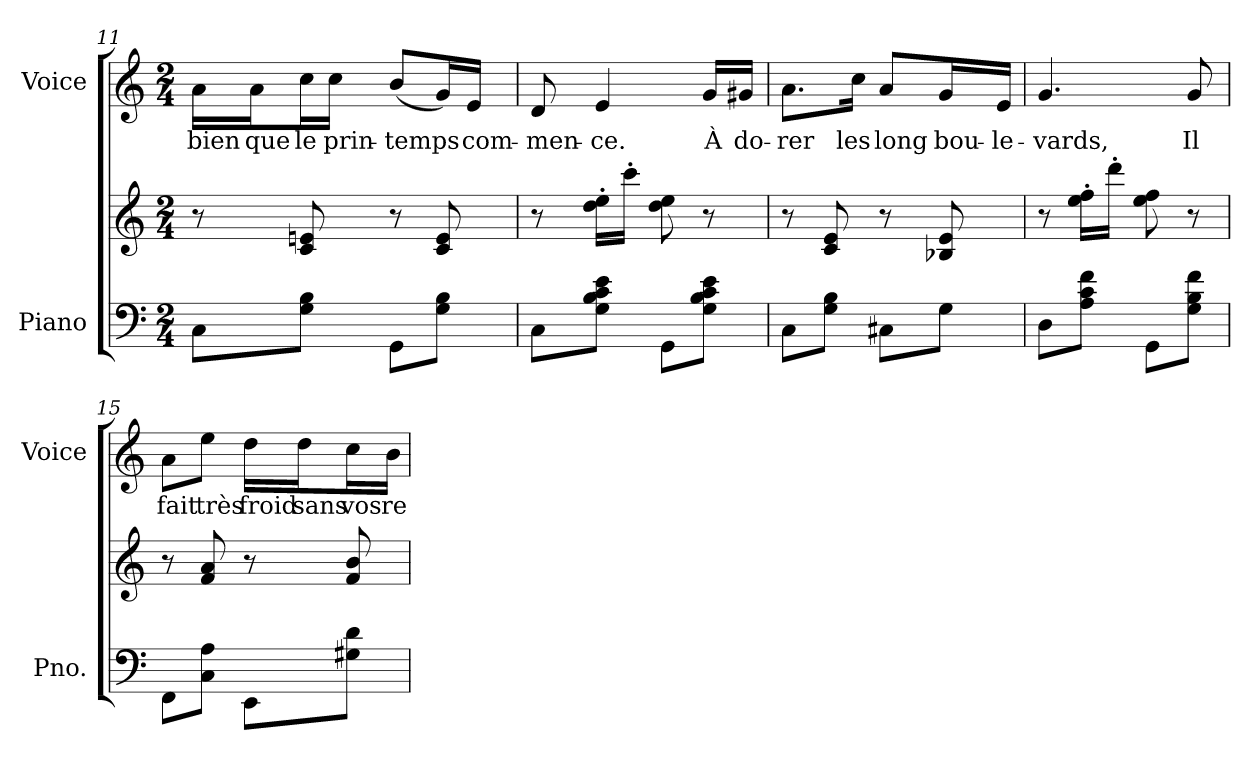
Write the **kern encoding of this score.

**kern	**kern	**kern	**text
*part2	*part2	*part1	*part1
*staff3	*staff2	*staff1	*staff1
*I"Piano	*	*I"Voice	*
*I'Pno.	*	*I'Voice	*
*clefF4	*clefG2	*clefG2	*
*k[]	*k[]	*k[]	*
*C:	*C:	*C:	*
*M2/4	*M2/4	*M2/4	*
=11	=11	=11	=11
!	!	!	!LO:LY:b:color=#000000
8Ci\L	8r	16ai\LL	bien
!	!	!	!LO:LY:b:color=#000000
.	.	16ai\J	que
!	!	!	!LO:LY:b:color=#000000
8Gi\ 8BiJ	8ci/ 8eni	16cci\L	le
!	!	!	!LO:LY:b:color=#000000
.	.	16cci\JJ	prin-
!	!	!	!LO:LY:b:color=#000000
8GGi\L	8r	(8bi/L	-temps
8Gi\ 8BiJ	8ci/ 8ei	16gi/L)	.
!	!	!	!LO:LY:b:color=#000000
.	.	16ei/JJ	com-
=12	=12	=12	=12
!	!	!	!LO:LY:b:color=#000000
8Ci\L	8r	8di/	-men-
!	!	!	!LO:LY:b:color=#000000
8Gi\ 8Bi 8ci 8eiJ	16ddi\' 16eei'LL	4ei/	-ce.
.	16ccc'i\JJ	.	.
8GGi\L	8ddi\ 8eei	.	.
!	!	!	!LO:LY:b:color=#000000
8Gi\ 8Bi 8ci 8eiJ	8r	16gi/LL	À
!	!	!	!LO:LY:b:color=#000000
.	.	16g#Xi/JJ	do-
!!LO:PB:g=z
=13	=13	=13	=13
!	!	!	!LO:LY:b:color=#000000
8Ci\L	8r	8.ai\L	-rer
8Gi\ 8BiJ	8ci/ 8ei	.	.
!	!	!	!LO:LY:b:color=#000000
.	.	16cci\Jk	les
!	!	!	!LO:LY:b:color=#000000
8C#Xi\L	8r	8ai/L	long
!	!	!	!LO:LY:b:color=#000000
8Gi\J	8B-Xi/ 8ei	16gi/L	bou-
!	!	!	!LO:LY:b:color=#000000
.	.	16ei/JJ	-le-
=14	=14	=14	=14
!	!	!	!LO:LY:b:color=#000000
8Di\L	8r	4.gi/	-vards,
8Ai\ 8ci 8fiJ	16eei\' 16ffi'LL	.	.
.	16ddd'i\JJ	.	.
8GGi\L	8eei\ 8ffi	.	.
!	!	!	!LO:LY:b:color=#000000
8Gi\ 8Bi 8fiJ	8r	8gi/	Il
=15	=15	=15	=15
!	!	!	!LO:LY:b:color=#000000
8FFi\L	8r	8ai\L	fait
!	!	!	!LO:LY:b:color=#000000
8Ci\ 8AiJ	8fi/ 8ai	8eei\J	très
!	!	!	!LO:LY:b:color=#000000
8EEi\L	8r	16ddi\LL	froid
!	!	!	!LO:LY:b:color=#000000
.	.	16ddi\J	sans
!	!	!	!LO:LY:b:color=#000000
8G#Xi\ 8diJ	8fi/ 8bi	16cci\L	vos
!	!	!	!LO:LY:b:color=#000000
.	.	16bi\JJ	re-
=	=	=	=
*-	*-	*-	*-
